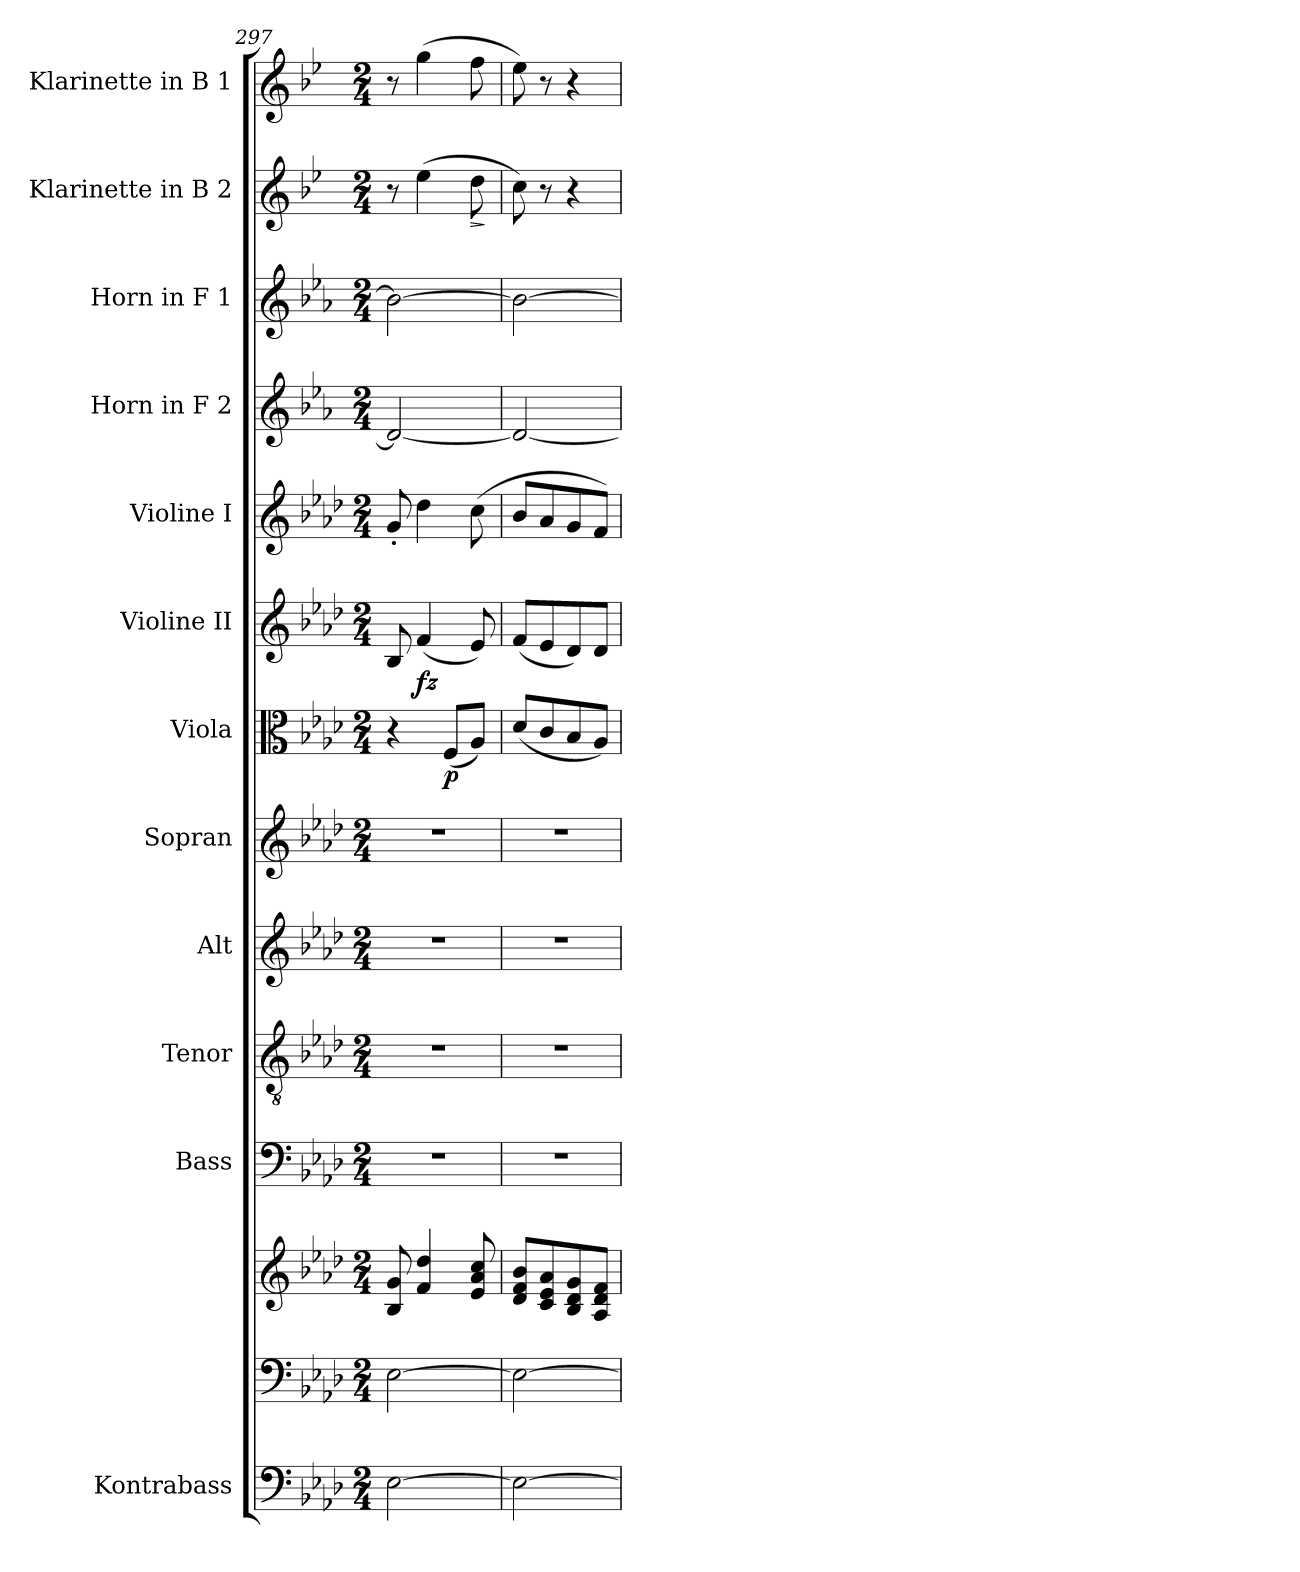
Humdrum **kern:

**kern	**kern	**kern	**kern	**kern	**kern	**kern	**kern	**dynam	**kern	**dynam	**kern	**kern	**kern	**kern	**dynam	**kern
*part13	*part12	*part12	*part11	*part10	*part9	*part8	*part7	*part7	*part6	*part6	*part5	*part4	*part3	*part2	*part2	*part1
*staff14	*staff13	*staff12	*staff11	*staff10	*staff9	*staff8	*staff7	*staff7	*staff6	*staff6	*staff5	*staff4	*staff3	*staff2	*staff2	*staff1
*I"Kontrabass	*	*	*I"Bass	*I"Tenor	*I"Alt	*I"Sopran	*I"Viola	*	*I"Violine II	*	*I"Violine I	*I"Horn in F 2	*I"Horn in F 1	*I"Klarinette in B 2	*	*I"Klarinette in B 1
*I'Kb.	*	*	*I'B	*I'T	*I'A	*I'S	*I'Vla.	*	*I'Vl. II	*	*I'Vl. I	*I'Hrn. 2	*I'Hrn. 1	*	*	*
*clefF4	*clefF4	*clefG2	*clefF4	*clefGv2	*clefG2	*clefG2	*clefC3	*	*clefG2	*	*clefG2	*clefG2	*clefG2	*clefG2	*	*clefG2
*ITrd7c12	*	*	*	*	*	*	*	*	*	*	*	*ITrd4c7	*ITrd4c7	*ITrd1c2	*	*ITrd1c2
*k[b-e-a-d-]	*k[b-e-a-d-]	*k[b-e-a-d-]	*k[b-e-a-d-]	*k[b-e-a-d-]	*k[b-e-a-d-]	*k[b-e-a-d-]	*k[b-e-a-d-]	*	*k[b-e-a-d-]	*	*k[b-e-a-d-]	*k[b-e-a-d-]	*k[b-e-a-d-]	*k[b-e-a-d-]	*	*k[b-e-a-d-]
*A-:	*A-:	*A-:	*A-:	*A-:	*A-:	*A-:	*A-:	*	*A-:	*	*A-:	*A-:	*A-:	*A-:	*	*A-:
*M2/4	*M2/4	*M2/4	*M2/4	*M2/4	*M2/4	*M2/4	*M2/4	*	*M2/4	*	*M2/4	*M2/4	*M2/4	*M2/4	*	*M2/4
=297	=297	=297	=297	=297	=297	=297	=297	=297	=297	=297	=297	=297	=297	=297	=297	=297
[2EE-\	[2E-\	8B-/ 8g/	2r	2r	2r	2r	4r	.	8B-/	.	8g'</	2G/_	2e-\_	8r	.	8r
!	!	!	!	!	!	!	!	!	!	!LO:DY:b	!	!	!	!	!	!
.	.	4f/ 4dd-/	.	.	.	.	.	.	(<4f/	fz	4dd-\	.	.	(>4dd-\	.	(>4ff\
!	!	!	!	!	!	!	!	!LO:DY:b	!	!	!	!	!	!	!	!
.	.	.	.	.	.	.	(<8F/L	p	.	.	.	.	.	.	.	.
!	!	!	!	!	!	!	!	!	!	!	!	!	!	!	!LO:HP:b	!
.	.	8e-/ 8a-/ 8cc/	.	.	.	.	8A-/J)	.	8e-/)	.	(<8cc\	.	.	8cc\	>	8ee-\
.	.	.	.	.	.	.	.	.	.	.	.	.	.	.	]	.
=298	=298	=298	=298	=298	=298	=298	=298	=298	=298	=298	=298	=298	=298	=298	=298	=298
2EE-\_	2E-\_	8d-/ 8f/ 8b-/L	2r	2r	2r	2r	(<8d-/L	.	(<8f/L	.	8b-/L	2G/_	2e-\_	8b-\)	.	8dd-\)
.	.	8c/ 8e-/ 8a-/	.	.	.	.	8c/	.	8e-/	.	8a-/	.	.	8r	.	8r
.	.	8B-/ 8d-/ 8g/	.	.	.	.	8B-/	.	8d-/)	.	8g/	.	.	4r	.	4r
.	.	8A-/ 8d-/ 8f/J	.	.	.	.	8A-/J)	.	8d-/J	.	8f/J)	.	.	.	.	.
=	=	=	=	=	=	=	=	=	=	=	=	=	=	=	=	=
*-	*-	*-	*-	*-	*-	*-	*-	*-	*-	*-	*-	*-	*-	*-	*-	*-
